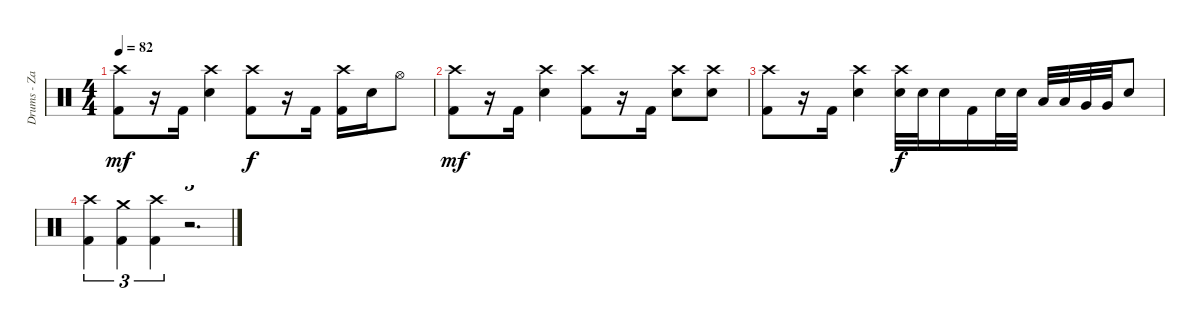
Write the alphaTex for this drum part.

\track ("Drums - Zac Farro" "Drums - Za") {instrument percussion}
\staff {score}
\articulation defaults
\ts (4 4)
\tempo 82
\clef neutral
\ks c
("Crash high (hit)" "Kick (hit) 2").8{dy mf} r.16 "Kick (hit) 2".16 ("Crash high (hit)" "Snare (hit) 2").4 ("Crash high (hit)" "Kick (hit) 2").8{dy f} r.16 "Kick (hit) 2".16 ("Crash high (hit)" "Kick (hit) 2").16 "Snare (hit) 2".16 "Hi-Hat (open)".8 |
("Crash high (hit)" "Kick (hit) 2").8{dy mf} r.16 "Kick (hit) 2".16 ("Crash high (hit)" "Snare (hit) 2").4 ("Crash high (hit)" "Kick (hit) 2").8 r.16 "Kick (hit) 2".16 ("Crash high (hit)" "Snare (hit) 2").8 ("Crash high (hit)" "Snare (hit) 2").8 |
("Crash high (hit)" "Kick (hit) 2").8 r.16 "Kick (hit) 2".16 ("Crash high (hit)" "Snare (hit) 2").4 ("Crash high (hit)" "Snare (hit) 2").32{dy f} "Snare (hit) 2".32 "Snare (hit) 2".16 "Kick (hit) 2".16 "Snare (hit) 2".32 "Snare (hit) 2".32 "Low Tom (hit)".32 "Low Tom (hit)".32 "Very Low Tom (hit)".32 "Very Low Tom (hit)".32 "Snare (hit) 2".8 |
("Crash high (hit)" "Kick (hit) 2").4{tu (3 2)} ("Crash medium (hit)" "Kick (hit) 2").4{tu (3 2)} ("Crash high (hit)" "Kick (hit) 2").4{tu (3 2)} r.2{d tu (3 2)}
